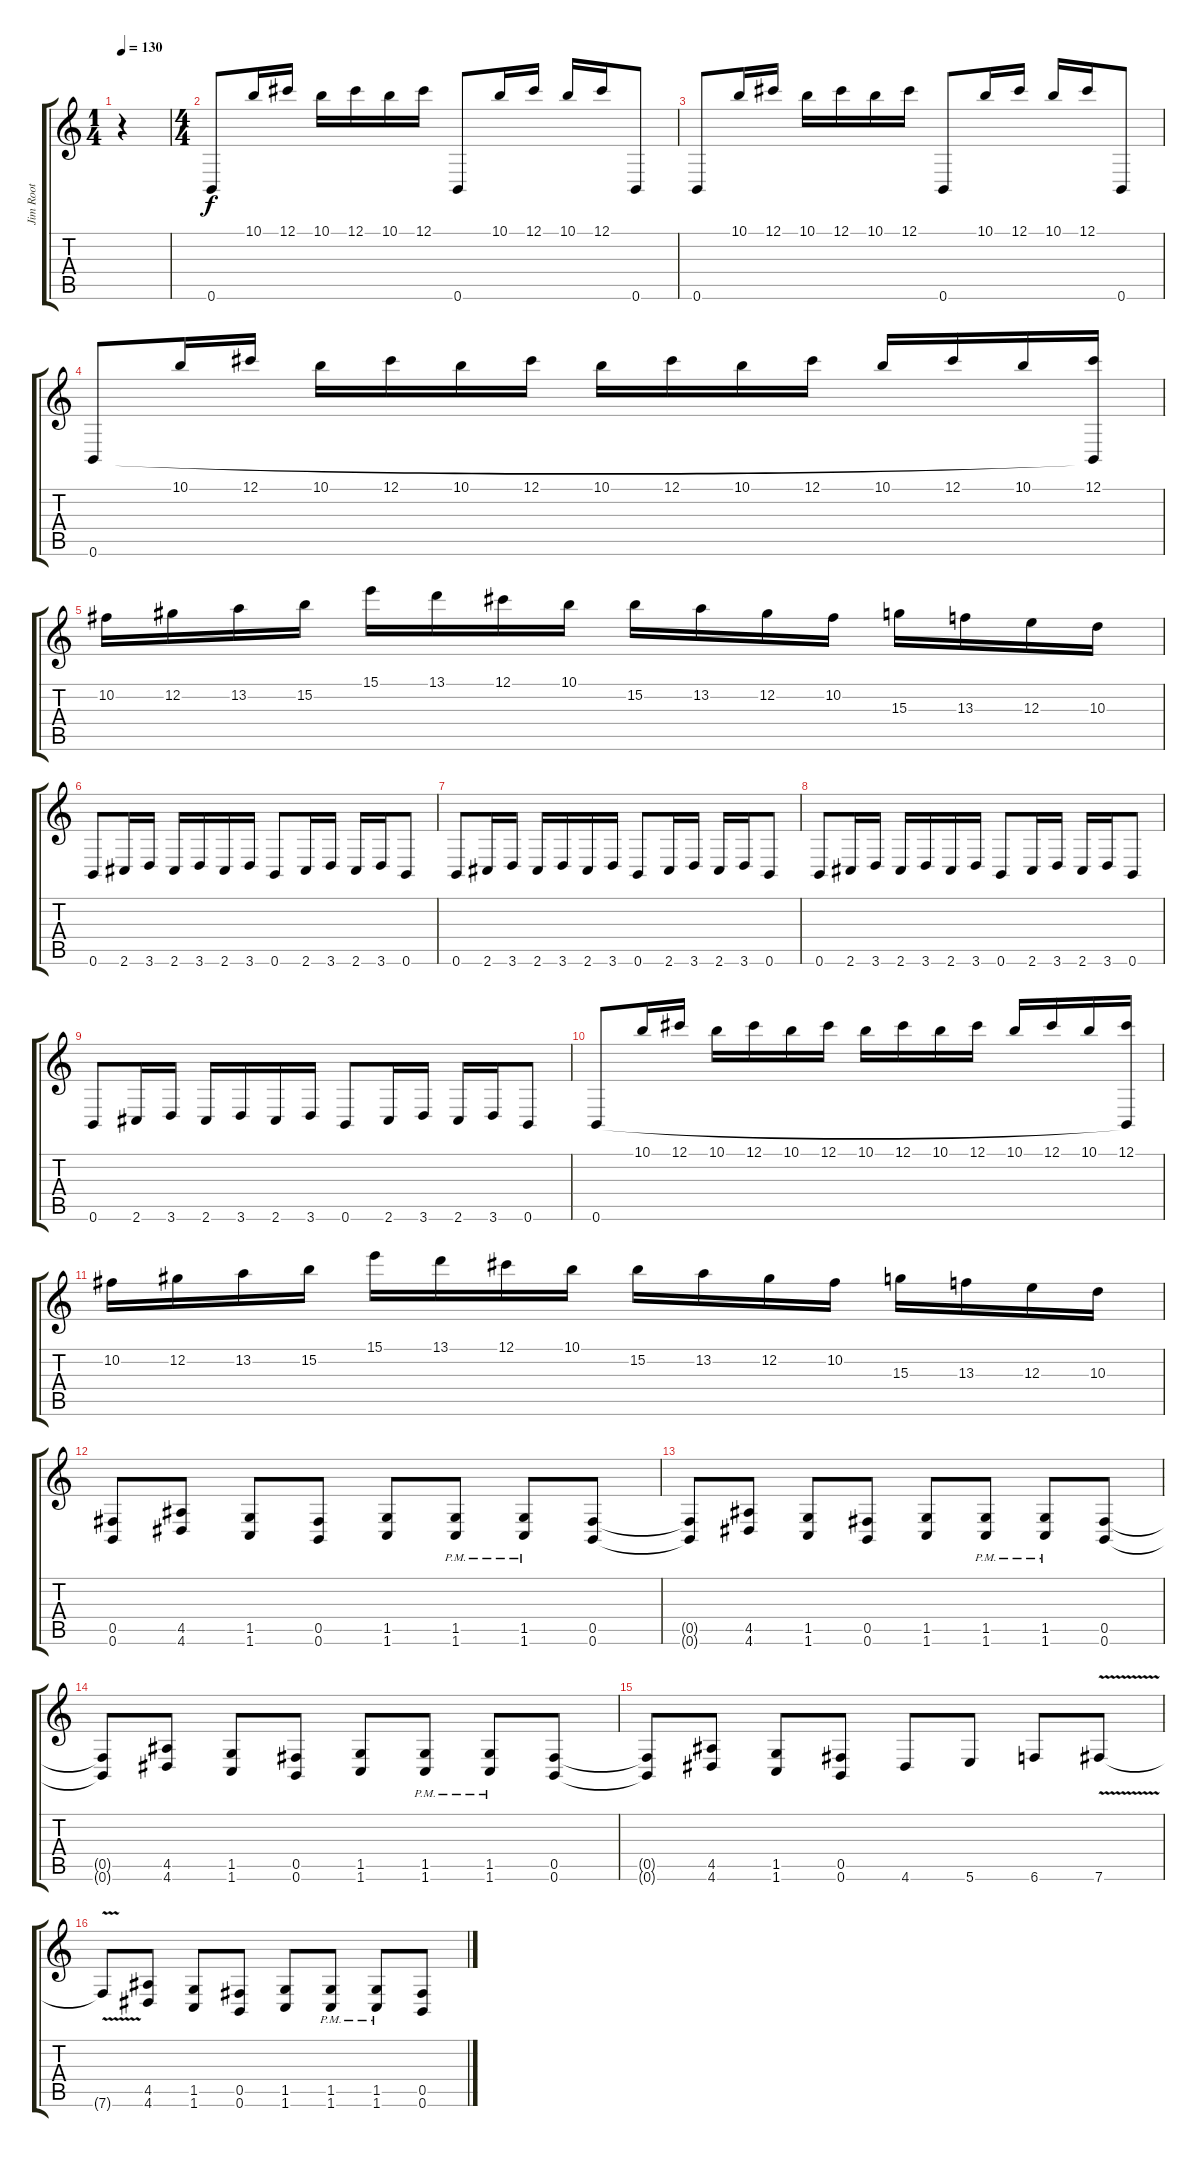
\track ("Jim Root" "Jim Root") {instrument distortionguitar}
\staff {score tabs}
\tuning (Db4 Ab3 E3 B2 Gb2 B1) {hide}
\ts (1 4)
\tempo 130
\clef g2
\ks c
r.4{dy f instrument distortionguitar} |
\ts (4 4)
0.6.8 10.1.16 12.1.16 10.1.16 12.1.16 10.1.16 12.1.16 0.6.8 10.1.16 12.1.16 10.1.16 12.1.16 0.6.8 |
0.6.8 10.1.16 12.1.16 10.1.16 12.1.16 10.1.16 12.1.16 0.6.8 10.1.16 12.1.16 10.1.16 12.1.16 0.6.8 |
0.6.8 10.1.16 12.1.16 10.1.16 12.1.16 10.1.16 12.1.16 10.1.16 12.1.16 10.1.16 12.1.16 10.1.16 12.1.16 10.1.16 (12.1 0.6{t}).16 |
10.2.16 12.2.16 13.2.16 15.2.16 15.1.16 13.1.16 12.1.16 10.1.16 15.2.16 13.2.16 12.2.16 10.2.16 15.3.16 13.3.16 12.3.16 10.3.16 |
0.6.8 2.6.16 3.6.16 2.6.16 3.6.16 2.6.16 3.6.16 0.6.8 2.6.16 3.6.16 2.6.16 3.6.16 0.6.8 |
0.6.8 2.6.16 3.6.16 2.6.16 3.6.16 2.6.16 3.6.16 0.6.8 2.6.16 3.6.16 2.6.16 3.6.16 0.6.8 |
0.6.8 2.6.16 3.6.16 2.6.16 3.6.16 2.6.16 3.6.16 0.6.8 2.6.16 3.6.16 2.6.16 3.6.16 0.6.8 |
0.6.8 2.6.16 3.6.16 2.6.16 3.6.16 2.6.16 3.6.16 0.6.8 2.6.16 3.6.16 2.6.16 3.6.16 0.6.8 |
0.6.8 10.1.16 12.1.16 10.1.16 12.1.16 10.1.16 12.1.16 10.1.16 12.1.16 10.1.16 12.1.16 10.1.16 12.1.16 10.1.16 (12.1 0.6{t}).16 |
10.2.16 12.2.16 13.2.16 15.2.16 15.1.16 13.1.16 12.1.16 10.1.16 15.2.16 13.2.16 12.2.16 10.2.16 15.3.16 13.3.16 12.3.16 10.3.16 |
(0.5 0.6).8 (4.5 4.6).8 (1.5 1.6).8 (0.5 0.6).8 (1.5 1.6).8 (1.5{pm} 1.6{pm}).8 (1.5{pm} 1.6{pm}).8 (0.5 0.6).8 |
(0.5{t} 0.6{t}).8 (4.5 4.6).8 (1.5 1.6).8 (0.5 0.6).8 (1.5 1.6).8 (1.5{pm} 1.6{pm}).8 (1.5{pm} 1.6{pm}).8 (0.5 0.6).8 |
(0.5{t} 0.6{t}).8 (4.5 4.6).8 (1.5 1.6).8 (0.5 0.6).8 (1.5 1.6).8 (1.5{pm} 1.6{pm}).8 (1.5{pm} 1.6{pm}).8 (0.5 0.6).8 |
(0.5{t} 0.6{t}).8 (4.5 4.6).8 (1.5 1.6).8 (0.5 0.6).8 4.6.8 5.6.8 6.6.8 7.6{v}.8 |
7.6{t}.8 (4.5 4.6).8 (1.5 1.6).8 (0.5 0.6).8 (1.5 1.6).8 (1.5{pm} 1.6{pm}).8 (1.5{pm} 1.6{pm}).8 (0.5 0.6).8
